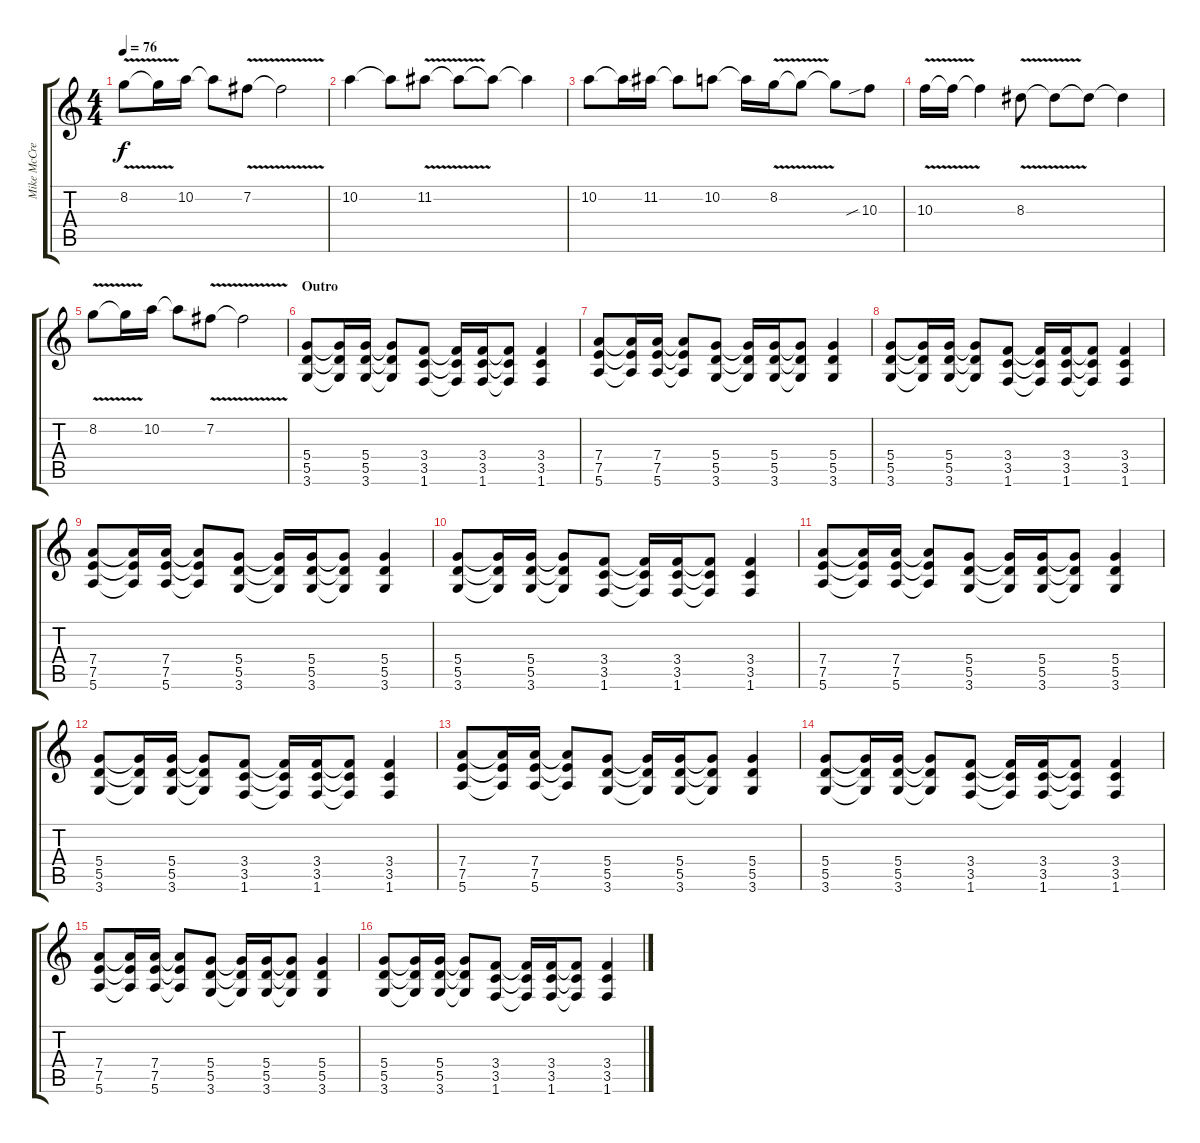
\track ("Mike McCready (Gtr.2)" "Mike McCre") {instrument overdrivenguitar}
\staff {score tabs}
\tuning (E4 B3 G3 D3 A2 E2) {hide}
\ts (4 4)
\tempo 76
\clef g2
\ks c
8.2{v}.8{dy f} 8.2{t}.16 10.2.16 10.2{t}.8 7.2{v}.8 7.2{t}.2 |
10.2.4 10.2{t}.8 11.2{v}.8 11.2{t}.8 11.2{t}.8 11.2{t}.4 |
10.2.8 10.2{t}.16 11.2.16 11.2{t}.8 10.2.8 10.2{t}.16 8.2{v}.16 8.2{t}.8 8.2{t}.8 10.3{sib}.8 |
10.3{v}.16 10.3{t}.16 10.3{t}.4 8.3{v}.8 8.3{t}.8 8.3{t}.8 8.3{t}.4 |
8.2{v}.8 8.2{t}.16 10.2.16 10.2{t}.8 7.2{v}.8 7.2{t}.2 |
\section ("" "Outro")
(5.4 5.5 3.6).8 (5.4{t} 5.5{t} 3.6{t}).16 (5.4 5.5 3.6).16 (5.4{t} 5.5{t} 3.6{t}).8 (3.4 3.5 1.6).8 (3.4{t} 3.5{t} 1.6{t}).16 (3.4 3.5 1.6).16 (3.4{t} 3.5{t} 1.6{t}).8 (3.4 3.5 1.6).4 |
(7.4 7.5 5.6).8 (7.4{t} 7.5{t} 5.6{t}).16 (7.4 7.5 5.6).16 (7.4{t} 7.5{t} 5.6{t}).8 (5.4 5.5 3.6).8 (5.4{t} 5.5{t} 3.6{t}).16 (5.4 5.5 3.6).16 (5.4{t} 5.5{t} 3.6{t}).8 (5.4 5.5 3.6).4 |
(5.4 5.5 3.6).8 (5.4{t} 5.5{t} 3.6{t}).16 (5.4 5.5 3.6).16 (5.4{t} 5.5{t} 3.6{t}).8 (3.4 3.5 1.6).8 (3.4{t} 3.5{t} 1.6{t}).16 (3.4 3.5 1.6).16 (3.4{t} 3.5{t} 1.6{t}).8 (3.4 3.5 1.6).4 |
(7.4 7.5 5.6).8 (7.4{t} 7.5{t} 5.6{t}).16 (7.4 7.5 5.6).16 (7.4{t} 7.5{t} 5.6{t}).8 (5.4 5.5 3.6).8 (5.4{t} 5.5{t} 3.6{t}).16 (5.4 5.5 3.6).16 (5.4{t} 5.5{t} 3.6{t}).8 (5.4 5.5 3.6).4 |
\section ("" "")
(5.4 5.5 3.6).8 (5.4{t} 5.5{t} 3.6{t}).16 (5.4 5.5 3.6).16 (5.4{t} 5.5{t} 3.6{t}).8 (3.4 3.5 1.6).8 (3.4{t} 3.5{t} 1.6{t}).16 (3.4 3.5 1.6).16 (3.4{t} 3.5{t} 1.6{t}).8 (3.4 3.5 1.6).4 |
(7.4 7.5 5.6).8 (7.4{t} 7.5{t} 5.6{t}).16 (7.4 7.5 5.6).16 (7.4{t} 7.5{t} 5.6{t}).8 (5.4 5.5 3.6).8 (5.4{t} 5.5{t} 3.6{t}).16 (5.4 5.5 3.6).16 (5.4{t} 5.5{t} 3.6{t}).8 (5.4 5.5 3.6).4 |
(5.4 5.5 3.6).8 (5.4{t} 5.5{t} 3.6{t}).16 (5.4 5.5 3.6).16 (5.4{t} 5.5{t} 3.6{t}).8 (3.4 3.5 1.6).8 (3.4{t} 3.5{t} 1.6{t}).16 (3.4 3.5 1.6).16 (3.4{t} 3.5{t} 1.6{t}).8 (3.4 3.5 1.6).4 |
(7.4 7.5 5.6).8 (7.4{t} 7.5{t} 5.6{t}).16 (7.4 7.5 5.6).16 (7.4{t} 7.5{t} 5.6{t}).8 (5.4 5.5 3.6).8 (5.4{t} 5.5{t} 3.6{t}).16 (5.4 5.5 3.6).16 (5.4{t} 5.5{t} 3.6{t}).8 (5.4 5.5 3.6).4 |
(5.4 5.5 3.6).8 (5.4{t} 5.5{t} 3.6{t}).16 (5.4 5.5 3.6).16 (5.4{t} 5.5{t} 3.6{t}).8 (3.4 3.5 1.6).8 (3.4{t} 3.5{t} 1.6{t}).16 (3.4 3.5 1.6).16 (3.4{t} 3.5{t} 1.6{t}).8 (3.4 3.5 1.6).4 |
(7.4 7.5 5.6).8 (7.4{t} 7.5{t} 5.6{t}).16 (7.4 7.5 5.6).16 (7.4{t} 7.5{t} 5.6{t}).8 (5.4 5.5 3.6).8 (5.4{t} 5.5{t} 3.6{t}).16 (5.4 5.5 3.6).16 (5.4{t} 5.5{t} 3.6{t}).8 (5.4 5.5 3.6).4 |
(5.4 5.5 3.6).8 (5.4{t} 5.5{t} 3.6{t}).16 (5.4 5.5 3.6).16 (5.4{t} 5.5{t} 3.6{t}).8 (3.4 3.5 1.6).8 (3.4{t} 3.5{t} 1.6{t}).16 (3.4 3.5 1.6).16 (3.4{t} 3.5{t} 1.6{t}).8 (3.4 3.5 1.6).4
